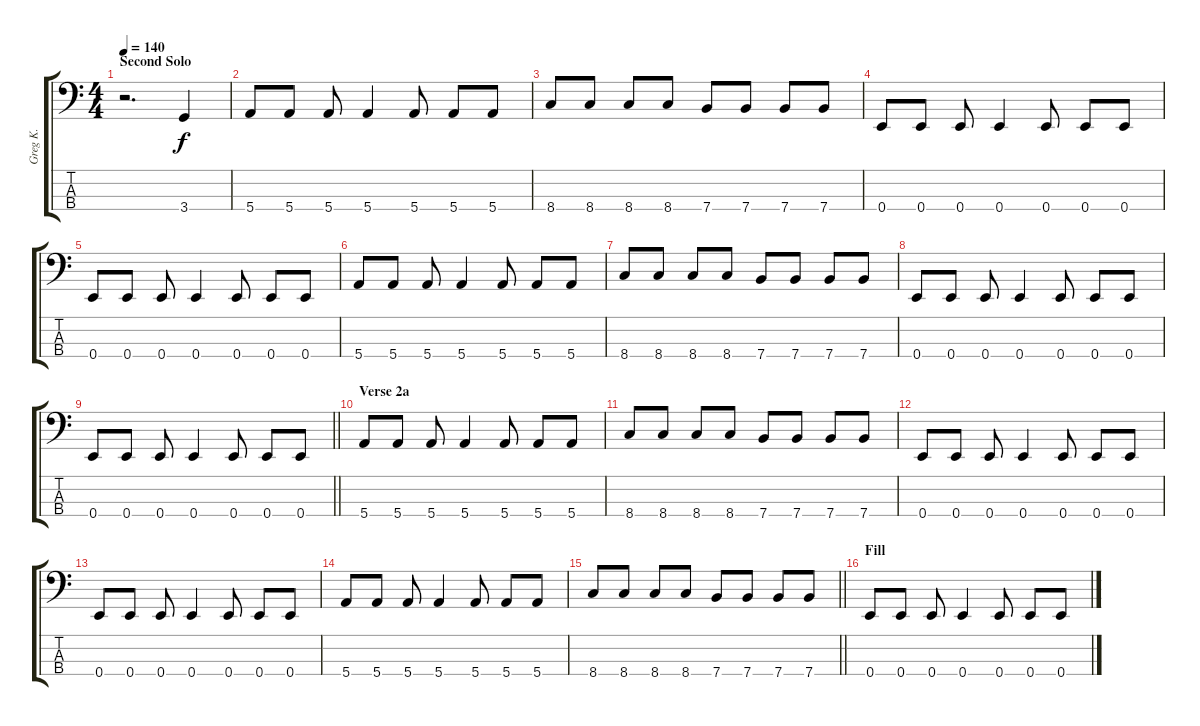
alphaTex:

\track ("Greg K." "Greg K.") {instrument electricbassfinger}
\staff {score tabs}
\tuning (G2 D2 A1 E1) {hide}
\ts (4 4)
\section ("" "Second Solo")
\tempo 140
\clef f4
\ks c
r.2{d dy f} 3.4.4 |
5.4.8 5.4.8 5.4.8 5.4.4 5.4.8 5.4.8 5.4.8 |
8.4.8 8.4.8 8.4.8 8.4.8 7.4.8 7.4.8 7.4.8 7.4.8 |
0.4.8 0.4.8 0.4.8 0.4.4 0.4.8 0.4.8 0.4.8 |
0.4.8 0.4.8 0.4.8 0.4.4 0.4.8 0.4.8 0.4.8 |
5.4.8 5.4.8 5.4.8 5.4.4 5.4.8 5.4.8 5.4.8 |
8.4.8 8.4.8 8.4.8 8.4.8 7.4.8 7.4.8 7.4.8 7.4.8 |
0.4.8 0.4.8 0.4.8 0.4.4 0.4.8 0.4.8 0.4.8 |
\barLineRight lightlight
0.4.8 0.4.8 0.4.8 0.4.4 0.4.8 0.4.8 0.4.8 |
\section ("" "Verse 2a")
5.4.8 5.4.8 5.4.8 5.4.4 5.4.8 5.4.8 5.4.8 |
8.4.8 8.4.8 8.4.8 8.4.8 7.4.8 7.4.8 7.4.8 7.4.8 |
0.4.8 0.4.8 0.4.8 0.4.4 0.4.8 0.4.8 0.4.8 |
0.4.8 0.4.8 0.4.8 0.4.4 0.4.8 0.4.8 0.4.8 |
5.4.8 5.4.8 5.4.8 5.4.4 5.4.8 5.4.8 5.4.8 |
\barLineRight lightlight
8.4.8 8.4.8 8.4.8 8.4.8 7.4.8 7.4.8 7.4.8 7.4.8 |
\section ("" "Fill")
0.4.8 0.4.8 0.4.8 0.4.4 0.4.8 0.4.8 0.4.8
